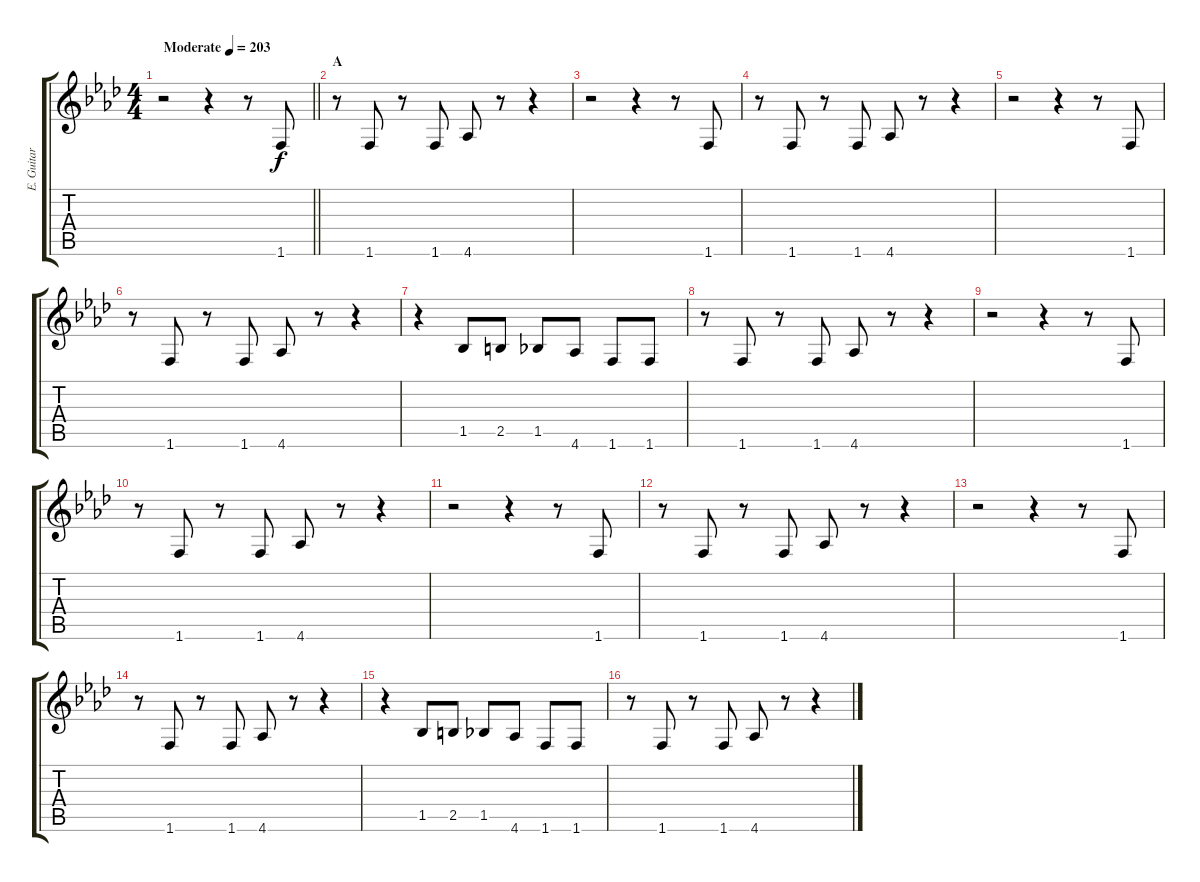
\track ("E. Guitar II" "E. Guitar ") {instrument overdrivenguitar}
\staff {score tabs}
\tuning (E4 B3 G3 D3 A2 E2) {hide}
\ts (4 4)
\tempo (203 "Moderate")
\clef g2
\barLineRight lightlight
\ks ab
r.2{dy f instrument overdrivenguitar} r.4 r.8 1.6.8 |
\section ("" "A")
r.8 1.6.8 r.8 1.6.8 4.6.8 r.8 r.4 |
r.2 r.4 r.8 1.6.8 |
r.8 1.6.8 r.8 1.6.8 4.6.8 r.8 r.4 |
r.2 r.4 r.8 1.6.8 |
r.8 1.6.8 r.8 1.6.8 4.6.8 r.8 r.4 |
r.4 1.5.8 2.5.8 1.5.8 4.6.8 1.6.8 1.6.8 |
r.8 1.6.8 r.8 1.6.8 4.6.8 r.8 r.4 |
r.2 r.4 r.8 1.6.8 |
r.8 1.6.8 r.8 1.6.8 4.6.8 r.8 r.4 |
r.2 r.4 r.8 1.6.8 |
r.8 1.6.8 r.8 1.6.8 4.6.8 r.8 r.4 |
r.2 r.4 r.8 1.6.8 |
r.8 1.6.8 r.8 1.6.8 4.6.8 r.8 r.4 |
r.4 1.5.8 2.5.8 1.5.8 4.6.8 1.6.8 1.6.8 |
r.8 1.6.8 r.8 1.6.8 4.6.8 r.8 r.4
